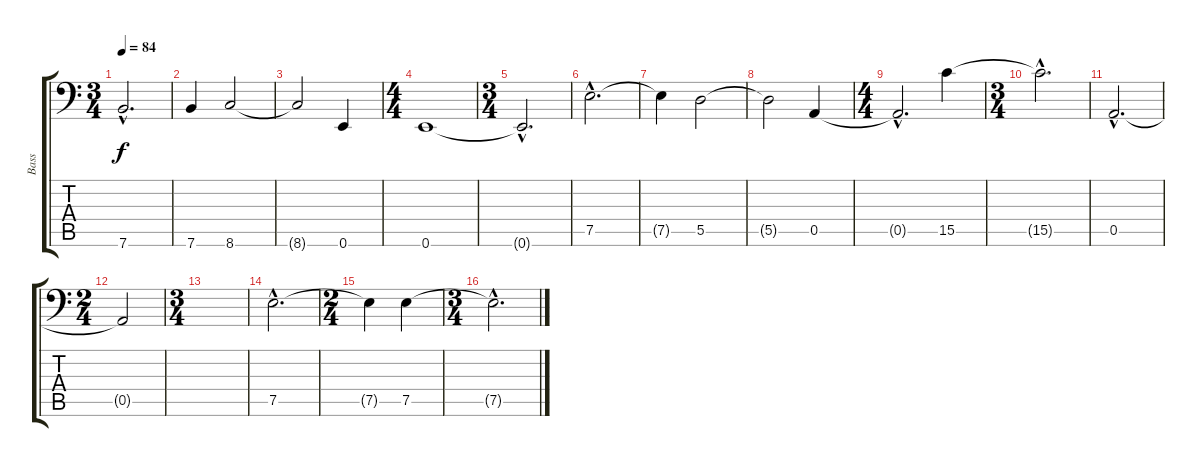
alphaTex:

\track ("Bass" "Bass") {instrument slapbass1}
\staff {score tabs}
\tuning (E3 B2 G2 D2 A1 E1) {hide}
\ts (3 4)
\tempo 84
\clef f4
\ks c
7.6{hac}.2{d dy f} |
7.6.4 8.6.2 |
8.6{t}.2 0.6.4 |
\ts (4 4)
0.6.1 |
\ts (3 4)
0.6{hac t}.2{d} |
7.5{hac}.2{d} |
7.5{t}.4 5.5.2 |
5.5{t}.2 0.5.4 |
\ts (4 4)
0.5{hac t}.2{d} 15.5.4 |
\ts (3 4)
15.5{hac t}.2{d} |
0.5{hac}.2{d} |
\ts (2 4)
0.5{t}.2 |
\ts (3 4)
|
7.5{hac}.2{d} |
\ts (2 4)
7.5{t}.4 7.5.4 |
\ts (3 4)
7.5{hac t}.2{d}
